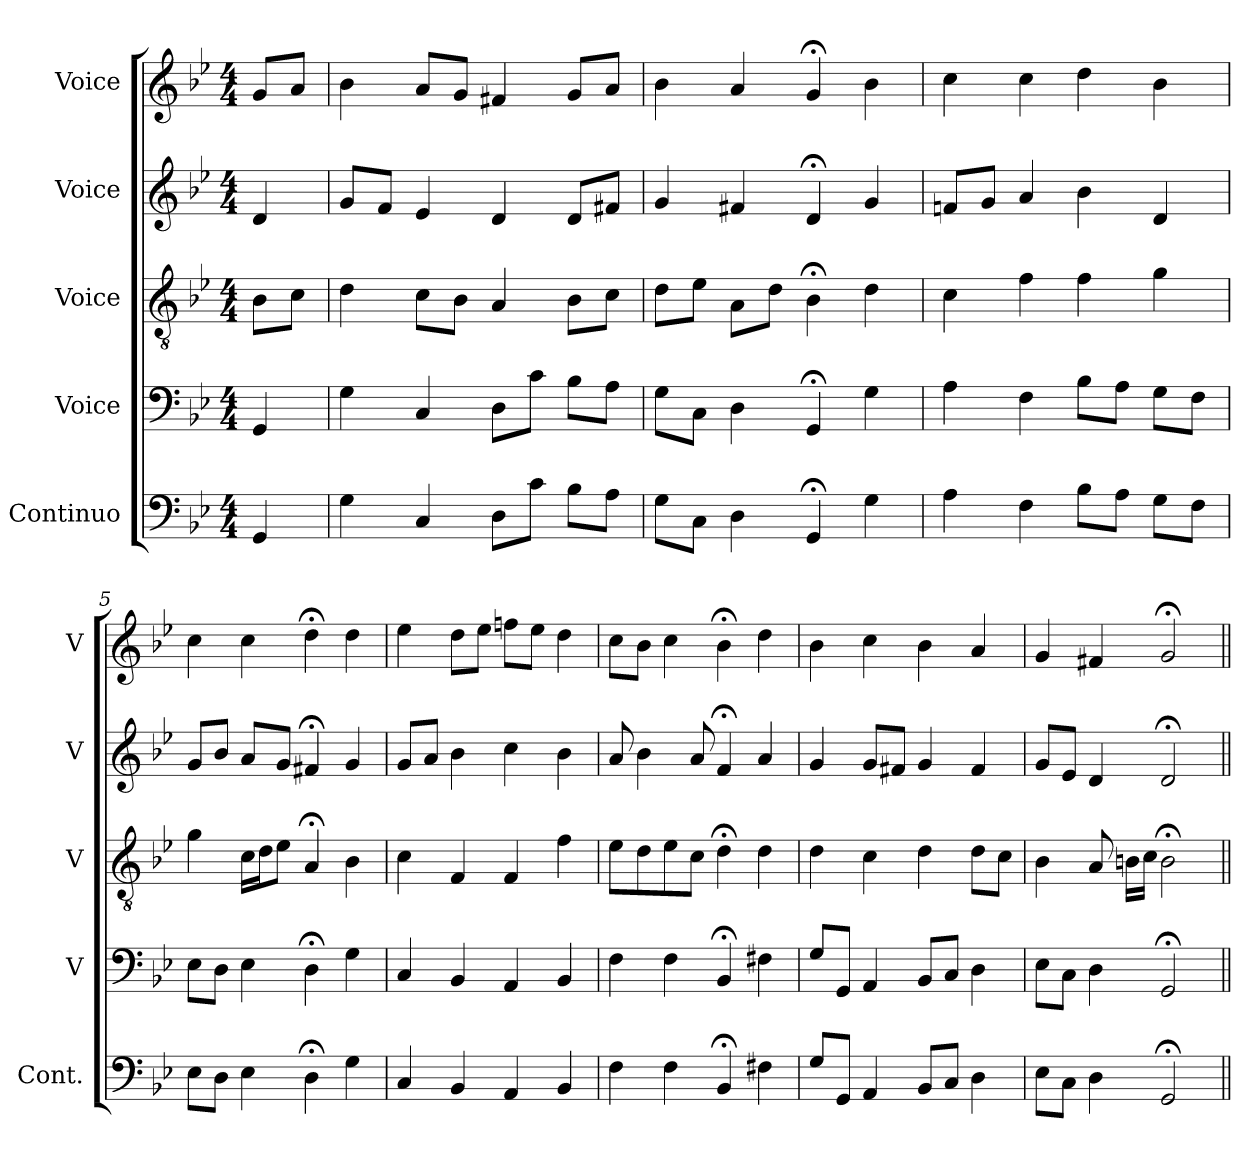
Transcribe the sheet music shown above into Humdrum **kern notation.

**kern	**kern	**kern	**kern	**kern
*part5	*part4	*part3	*part2	*part1
*staff5	*staff4	*staff3	*staff2	*staff1
*I"Continuo	*I"Voice	*I"Voice	*I"Voice	*I"Voice
*I'Cont.	*I'V	*I'V	*I'V	*I'V
*clefF4	*clefF4	*clefGv2	*clefG2	*clefG2
*k[b-e-]	*k[b-e-]	*k[b-e-]	*k[b-e-]	*k[b-e-]
*M4/4	*M4/4	*M4/4	*M4/4	*M4/4
=	=	=	=	=
4GG	4GG	8B-L	4d	8gL
.	.	8cJ	.	8aJ
=2	=2	=2	=2	=2
4G	4G	4d	8gL	4b-
.	.	.	8fJ	.
4C	4C	8cL	4e-	8aL
.	.	8B-J	.	8gJ
8DL	8DL	4A	4d	4f#X
8cJ	8cJ	.	.	.
8B-L	8B-L	8B-L	8dL	8gL
8AJ	8AJ	8cJ	8f#XJ	8aJ
=3	=3	=3	=3	=3
8GL	8GL	8dL	4g	4b-
8CJ	8CJ	8e-J	.	.
4D	4D	8AL	4f#X	4a
.	.	8dJ	.	.
4GG;<	4GG;<	4B-;<	4d;<	4g;<
4G	4G	4d	4g	4b-
=4	=4	=4	=4	=4
4A	4A	4c	8fnL	4cc
.	.	.	8gJ	.
4F	4F	4f	4a	4cc
8B-L	8B-L	4f	4b-	4dd
8AJ	8AJ	.	.	.
8GL	8GL	4g	4d	4b-
8FJ	8FJ	.	.	.
=5	=5	=5	=5	=5
8E-L	8E-L	4g	8gL	4cc
8DJ	8DJ	.	8b-J	.
4E-	4E-	16cLL	8aL	4cc
.	.	16dJ	.	.
.	.	8e-J	8gJ	.
4D;<	4D;<	4A;<	4f#X;<	4dd;<
4G	4G	4B-	4g	4dd
=6	=6	=6	=6	=6
4C	4C	4c	8gL	4ee-
.	.	.	8aJ	.
4BB-	4BB-	4F	4b-	8ddL
.	.	.	.	8ee-J
4AA	4AA	4F	4cc	8ffnL
.	.	.	.	8ee-J
4BB-	4BB-	4f	4b-	4dd
=7	=7	=7	=7	=7
4F	4F	8e-L	8a	8ccL
.	.	8d	4b-	8b-J
4F	4F	8e-	.	4cc
.	.	8cJ	8a	.
4BB-;<	4BB-;<	4d;<	4f;<	4b-;<
4F#X	4F#X	4d	4a	4dd
=8	=8	=8	=8	=8
8GL	8GL	4d	4g	4b-
8GGJ	8GGJ	.	.	.
4AA	4AA	4c	8gL	4cc
.	.	.	8f#XJ	.
8BB-L	8BB-L	4d	4g	4b-
8CJ	8CJ	.	.	.
4D	4D	8dL	4f#	4a
.	.	8cJ	.	.
=9	=9	=9	=9	=9
8E-L	8E-L	4B-	8gL	4g
8CJ	8CJ	.	8e-J	.
4D	4D	8A	4d	4f#X
.	.	16BnLL	.	.
.	.	16cJJ	.	.
2GG;<	2GG;<	2B;<	2d;<	2g;<
=||	=||	=||	=||	=||
*-	*-	*-	*-	*-
